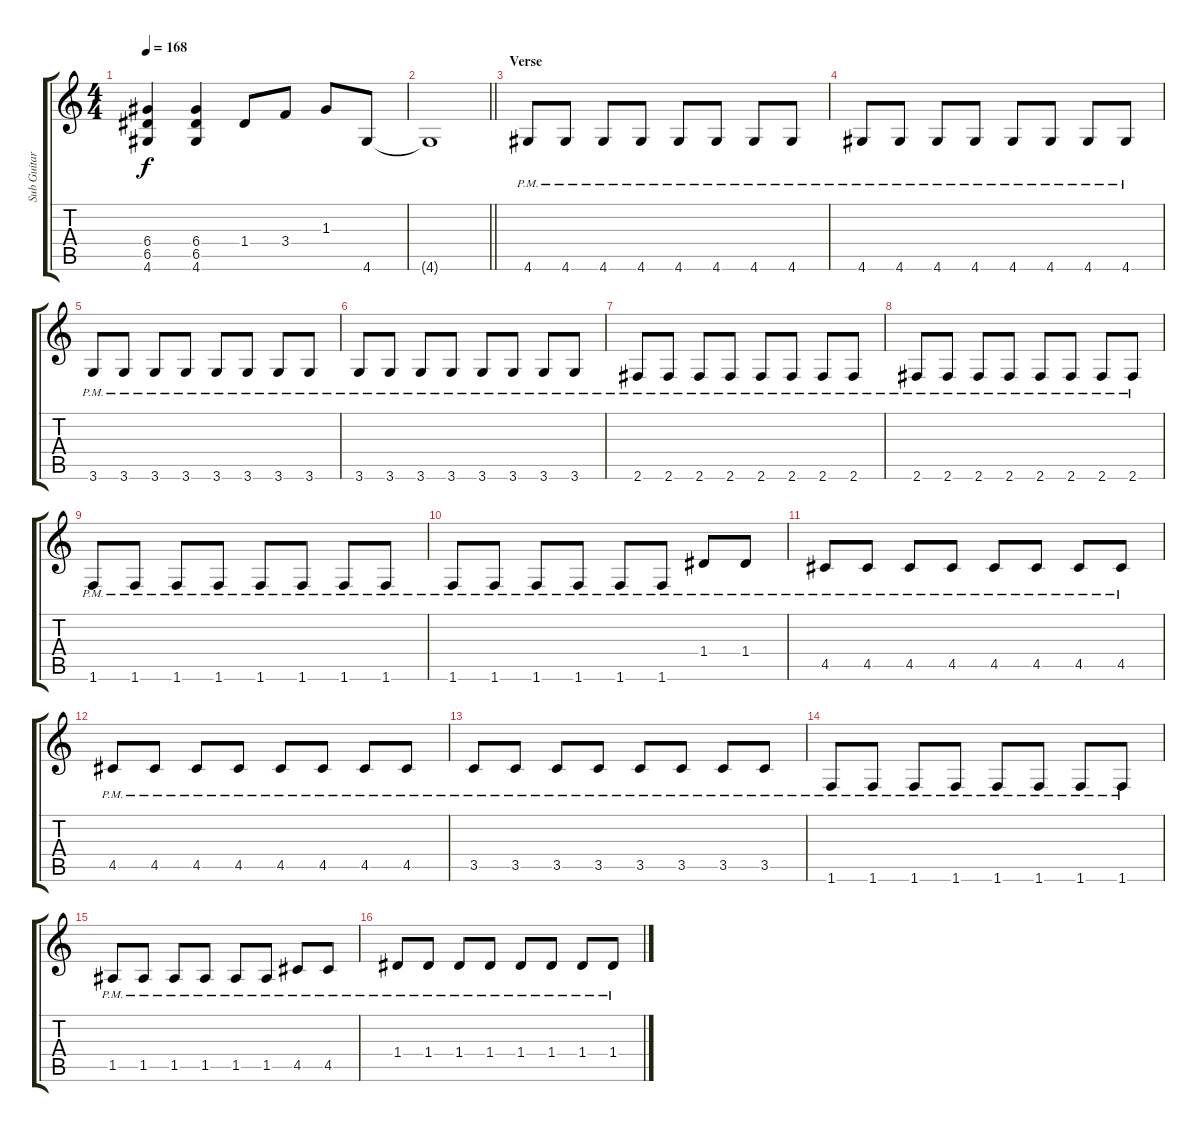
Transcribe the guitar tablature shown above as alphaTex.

\track ("Sub Guitar" "Sub Guitar") {instrument distortionguitar}
\staff {score tabs}
\tuning (E4 B3 G3 D3 A2 E2) {hide}
\ts (4 4)
\tempo 168
\clef g2
\ks c
(6.4 6.5 4.6).4{dy f} (6.4 6.5 4.6).4 1.4.8 3.4.8 1.3.8 4.6.8 |
\barLineRight lightlight
4.6{t}.1 |
\section ("" "Verse")
4.6{pm}.8{balance 0} 4.6{pm}.8 4.6{pm}.8 4.6{pm}.8 4.6{pm}.8 4.6{pm}.8 4.6{pm}.8 4.6{pm}.8 |
4.6{pm}.8 4.6{pm}.8 4.6{pm}.8 4.6{pm}.8 4.6{pm}.8 4.6{pm}.8 4.6{pm}.8 4.6{pm}.8 |
3.6{pm}.8 3.6{pm}.8 3.6{pm}.8 3.6{pm}.8 3.6{pm}.8 3.6{pm}.8 3.6{pm}.8 3.6{pm}.8 |
3.6{pm}.8 3.6{pm}.8 3.6{pm}.8 3.6{pm}.8 3.6{pm}.8 3.6{pm}.8 3.6{pm}.8 3.6{pm}.8 |
2.6{pm}.8 2.6{pm}.8 2.6{pm}.8 2.6{pm}.8 2.6{pm}.8 2.6{pm}.8 2.6{pm}.8 2.6{pm}.8 |
2.6{pm}.8 2.6{pm}.8 2.6{pm}.8 2.6{pm}.8 2.6{pm}.8 2.6{pm}.8 2.6{pm}.8 2.6{pm}.8 |
1.6{pm}.8 1.6{pm}.8 1.6{pm}.8 1.6{pm}.8 1.6{pm}.8 1.6{pm}.8 1.6{pm}.8 1.6{pm}.8 |
1.6{pm}.8 1.6{pm}.8 1.6{pm}.8 1.6{pm}.8 1.6{pm}.8 1.6{pm}.8 1.4{pm}.8 1.4{pm}.8 |
4.5{pm}.8 4.5{pm}.8 4.5{pm}.8 4.5{pm}.8 4.5{pm}.8 4.5{pm}.8 4.5{pm}.8 4.5{pm}.8 |
4.5{pm}.8 4.5{pm}.8 4.5{pm}.8 4.5{pm}.8 4.5{pm}.8 4.5{pm}.8 4.5{pm}.8 4.5{pm}.8 |
3.5{pm}.8 3.5{pm}.8 3.5{pm}.8 3.5{pm}.8 3.5{pm}.8 3.5{pm}.8 3.5{pm}.8 3.5{pm}.8 |
1.6{pm}.8 1.6{pm}.8 1.6{pm}.8 1.6{pm}.8 1.6{pm}.8 1.6{pm}.8 1.6{pm}.8 1.6{pm}.8 |
1.5{pm}.8 1.5{pm}.8 1.5{pm}.8 1.5{pm}.8 1.5{pm}.8 1.5{pm}.8 4.5{pm}.8 4.5{pm}.8 |
1.4{pm}.8 1.4{pm}.8 1.4{pm}.8 1.4{pm}.8 1.4{pm}.8 1.4{pm}.8 1.4{pm}.8 1.4{pm}.8
